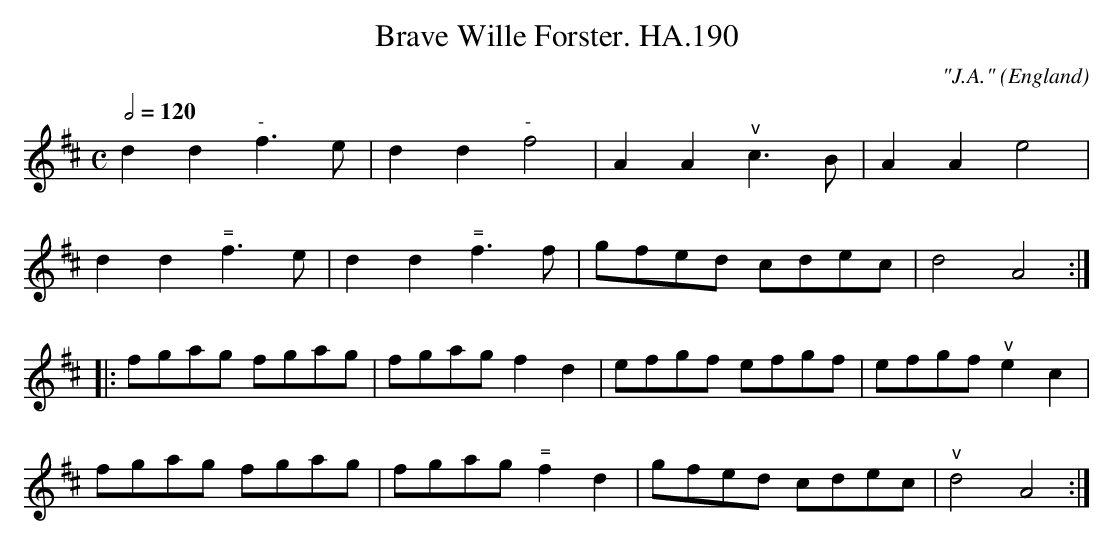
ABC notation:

X:1
T:Brave Wille Forster. HA.190
C:"J.A."
L:1/8
M:C
O:England
Q:1/2=120
K:D
d2d2 "^-"f3e|d2d2 "^-"f4|A2A2 "^v"c3B|A2A2 e4|!
d2d2 "^="f3e|d2d2 "^="f3f|gfed cdec|d4 A4:|!
|:fgag fgag|fgag f2d2|efgf efgf|efgf "^v"e2c2|!
fgag fgag|fgag "^="f2d2|gfed cdec|"^v"d4 A4:|
